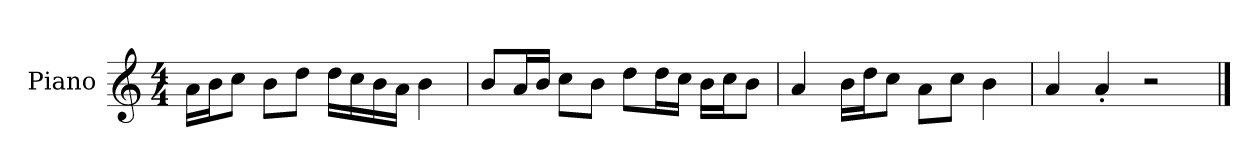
**kern
*part1
*staff1
*I"Piano
*I'P-no
*clefG2
*k[]
*M4/4
*MM90
=1
16a\LL
16b\J
8cc\J
8b\L
8dd\J
16dd\LL
16cc\
16b\
16a\JJ
4b\
=2
8b/L
16a/L
16b/JJ
8cc\L
8b\J
8dd\L
16dd\L
16cc\JJ
16b\LL
16cc\J
8b\J
=3
4a/
16b\LL
16dd\J
8cc\J
8a\L
8cc\J
4b\
=4
4a/
4a'/
2r
==
*-
